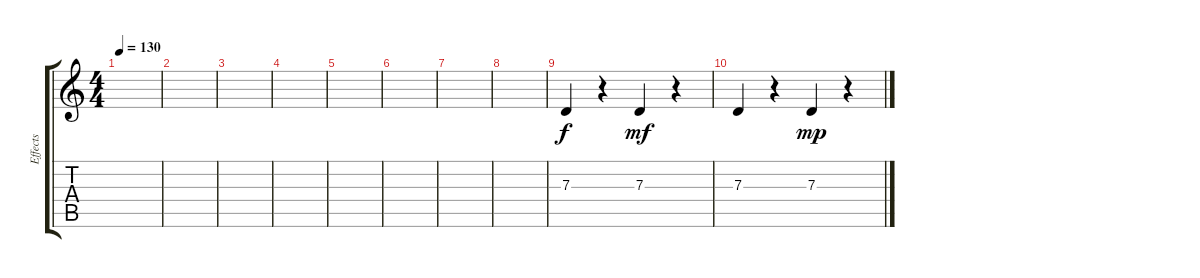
\track ("Effects" "Effects") {instrument recorder}
\staff {score tabs}
\tuning (E4 B3 G3 D3 A2 E2) {hide}
\ts (4 4)
\tempo 130
\clef g2
\ks c
|
|
|
|
|
|
|
|
7.3.4 r.4 7.3.4{dy mf} r.4 |
7.3.4 r.4 7.3.4{dy mp} r.4
